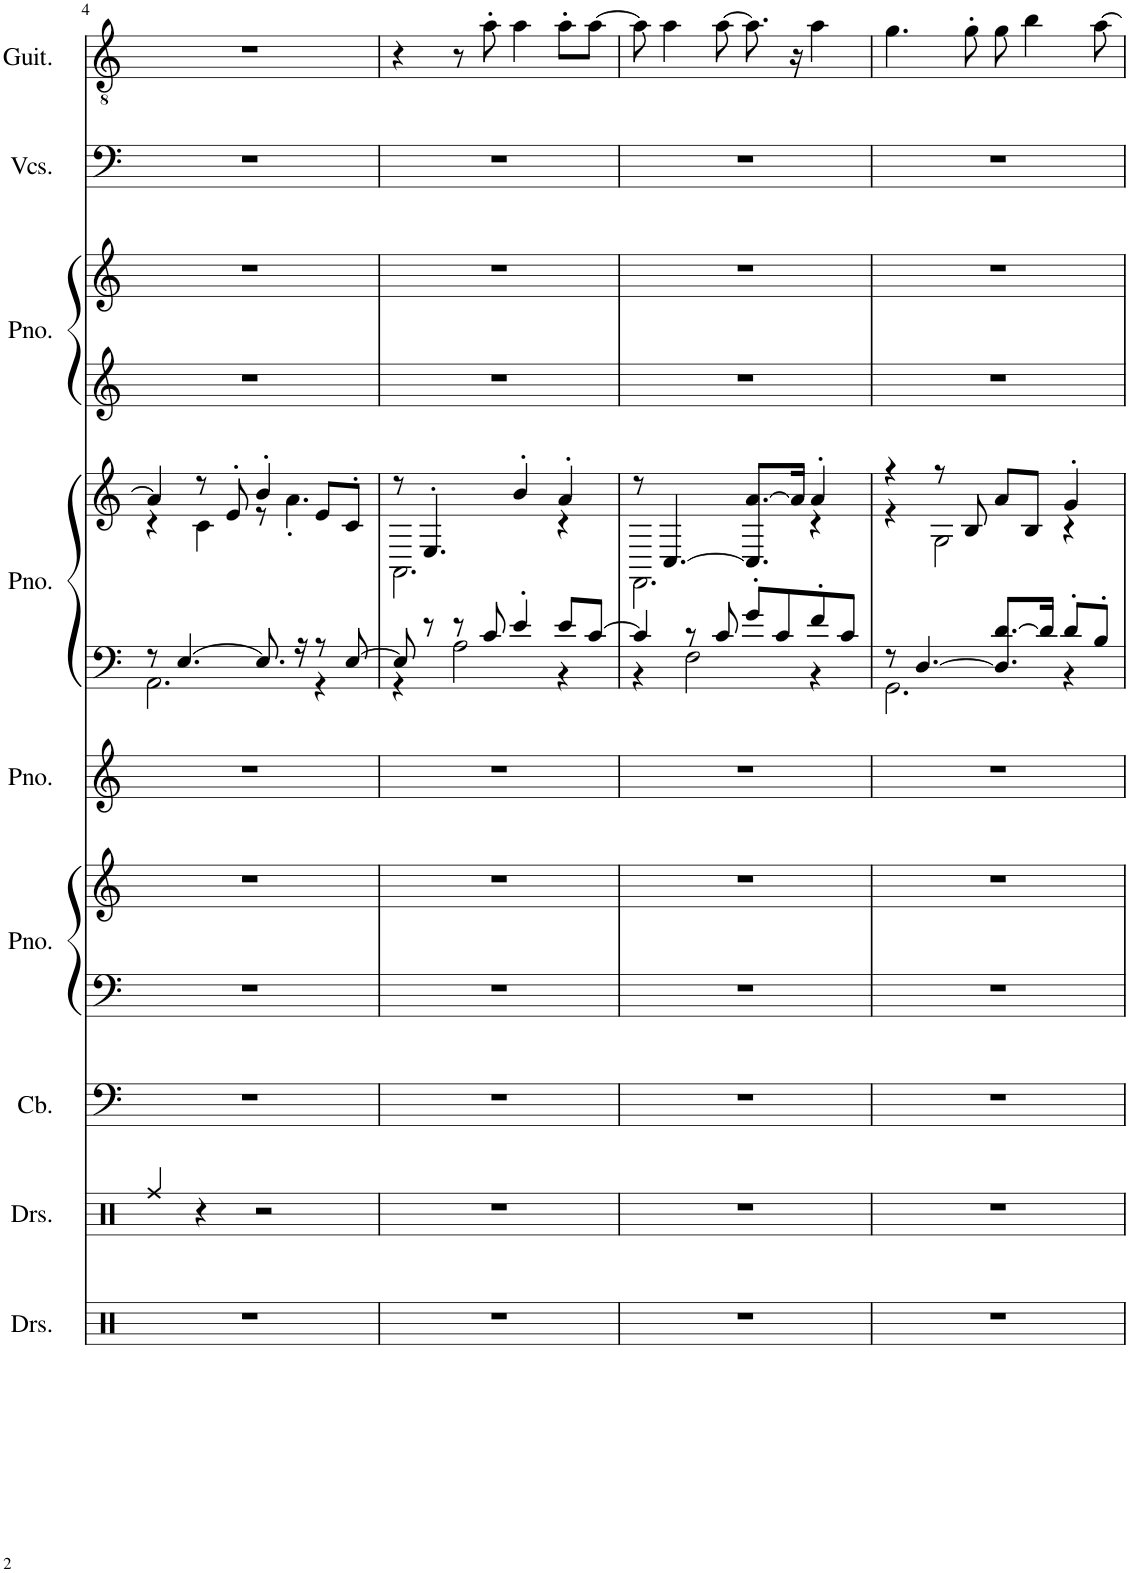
**kern	**kern	**kern	**kern	**kern	**kern	**kern	**kern	**kern	**kern	**kern	**kern
*part9	*part8	*part7	*part6	*part6	*part5	*part4	*part4	*part3	*part3	*part2	*part1
*staff12	*staff11	*staff10	*staff9	*staff8	*staff7	*staff6	*staff5	*staff4	*staff3	*staff2	*staff1
*I"Drumset	*I"Drumset	*I"Contrabass	*I"Piano	*	*I"Piano	*I"Piano	*	*I"Piano	*	*I"Violoncellos	*I"Classical Guitar
*I'Drs.	*I'Drs.	*I'Cb.	*I'Pno.	*	*I'Pno.	*I'Pno.	*	*I'Pno.	*	*I'Vcs.	*I'Guit.
!!LO:PB:g=z
*clefX	*clefX	*clefF4	*clefF4	*clefG2	*clefG2	*clefF4	*clefG2	*clefG2	*clefG2	*clefF4	*clefGv2
*	*	*Trd7c12	*	*	*	*	*	*	*	*	*
*k[]	*k[]	*k[]	*k[]	*k[]	*k[]	*k[]	*k[]	*k[]	*k[]	*k[]	*k[]
*M4/4	*M4/4	*M4/4	*M4/4	*M4/4	*M4/4	*M4/4	*M4/4	*M4/4	*M4/4	*M4/4	*M4/4
=4	=4	=4	=4	=4	=4	=4	=4	=4	=4	=4	=4
*	*	*	*	*	*	*^	*^	*	*	*	*
1r	4Rff/	1r	1r	1r	1r	8r	2.AA\	4a/]	4r	1r	1r	1r	1r
.	.	.	.	.	.	[4.E/	.	.	.	.	.	.	.
.	4r	.	.	.	.	.	.	8r	4c\	.	.	.	.
.	.	.	.	.	.	.	.	8e'/	.	.	.	.	.
.	2r	.	.	.	.	8.E/]	.	4b'/	8r	.	.	.	.
.	.	.	.	.	.	.	.	.	4.a'\	.	.	.	.
.	.	.	.	.	.	16r	.	.	.	.	.	.	.
.	.	.	.	.	.	8r	4r	8e/L	.	.	.	.	.
.	.	.	.	.	.	[8E/	.	8c'/J	.	.	.	.	.
=5	=5	=5	=5	=5	=5	=5	=5	=5	=5	=5	=5	=5	=5
1r	1r	1r	1r	1r	1r	8E/]	4r	8r	2.AA\	1r	1r	1r	4r
.	.	.	.	.	.	8r	.	4.E'/	.	.	.	.	.
.	.	.	.	.	.	8r	2A\	.	.	.	.	.	8r
.	.	.	.	.	.	8c/	.	.	.	.	.	.	8a'\
.	.	.	.	.	.	4e'/	.	4b'/	.	.	.	.	4a\
.	.	.	.	.	.	8e/L	4r	4a'/	4r	.	.	.	8a'\L
.	.	.	.	.	.	[8c/J	.	.	.	.	.	.	[8a\J
=6	=6	=6	=6	=6	=6	=6	=6	=6	=6	=6	=6	=6	=6
1r	1r	1r	1r	1r	1r	4c/]	4r	8r	2.FF\	1r	1r	1r	8a\]
.	.	.	.	.	.	.	.	[4.C/	.	.	.	.	4a\
.	.	.	.	.	.	8r	2F\	.	.	.	.	.	.
.	.	.	.	.	.	8c/	.	.	.	.	.	.	[8a\
.	.	.	.	.	.	8g'/L	.	8.C/] [8.a/L	.	.	.	.	8.a\]
.	.	.	.	.	.	8c/	.	.	.	.	.	.	.
.	.	.	.	.	.	.	.	16a/Jk]	.	.	.	.	16r
.	.	.	.	.	.	8f'/	4r	4a'/	4r	.	.	.	4a\
.	.	.	.	.	.	8c/J	.	.	.	.	.	.	.
=7	=7	=7	=7	=7	=7	=7	=7	=7	=7	=7	=7	=7	=7
1r	1r	1r	1r	1r	1r	8r	2.GG\	4r	4r	1r	1r	1r	4.g\
.	.	.	.	.	.	[4.D/	.	.	.	.	.	.	.
.	.	.	.	.	.	.	.	8r	2G\	.	.	.	.
.	.	.	.	.	.	.	.	8B/	.	.	.	.	8g'\
.	.	.	.	.	.	8.D/] [8.d/L	.	8a/L	.	.	.	.	8g\
.	.	.	.	.	.	.	.	8B/J	.	.	.	.	4b\
.	.	.	.	.	.	16d/Jk]	.	.	.	.	.	.	.
.	.	.	.	.	.	8d'/L	4r	4g'/	4r	.	.	.	.
.	.	.	.	.	.	8B'/J	.	.	.	.	.	.	[8a\
*	*	*	*	*	*	*v	*v	*	*	*	*	*	*
*	*	*	*	*	*	*	*v	*v	*	*	*	*
=	=	=	=	=	=	=	=	=	=	=	=
*-	*-	*-	*-	*-	*-	*-	*-	*-	*-	*-	*-
